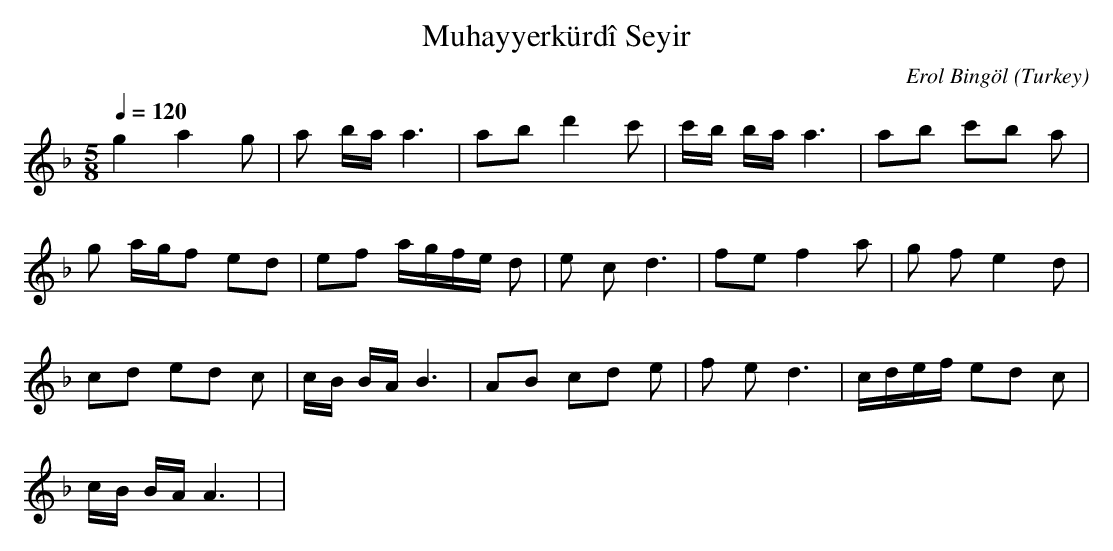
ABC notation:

X:1
T: Muhayyerkürdî Seyir
C: Erol Bingöl
O: Turkey
M: 5/8
L: 1/16
K: C _B
Q: 1/4=120
g4 a4 g2 | a2 baa6  | a2b2 d'4 c'2 | c'b baa6  | \
w:   |   |   |   |
a2b2 c'2b2 a2 |
w:   |
g2 agf2 e2d2  | e2f2 agfe d2 | e2 c2d6  | \
w:   |   |   |
f2e2 f4 a2 | g2 f2e4d2  |
w:   |   |
c2d2 e2d2 c2 | cB BAB6  | A2B2 c2d2 e2 | \
w:   |   |   |
f2 e2d6  | cdef e2d2 c2 |
w:   |   |
cB BAA6  | |
